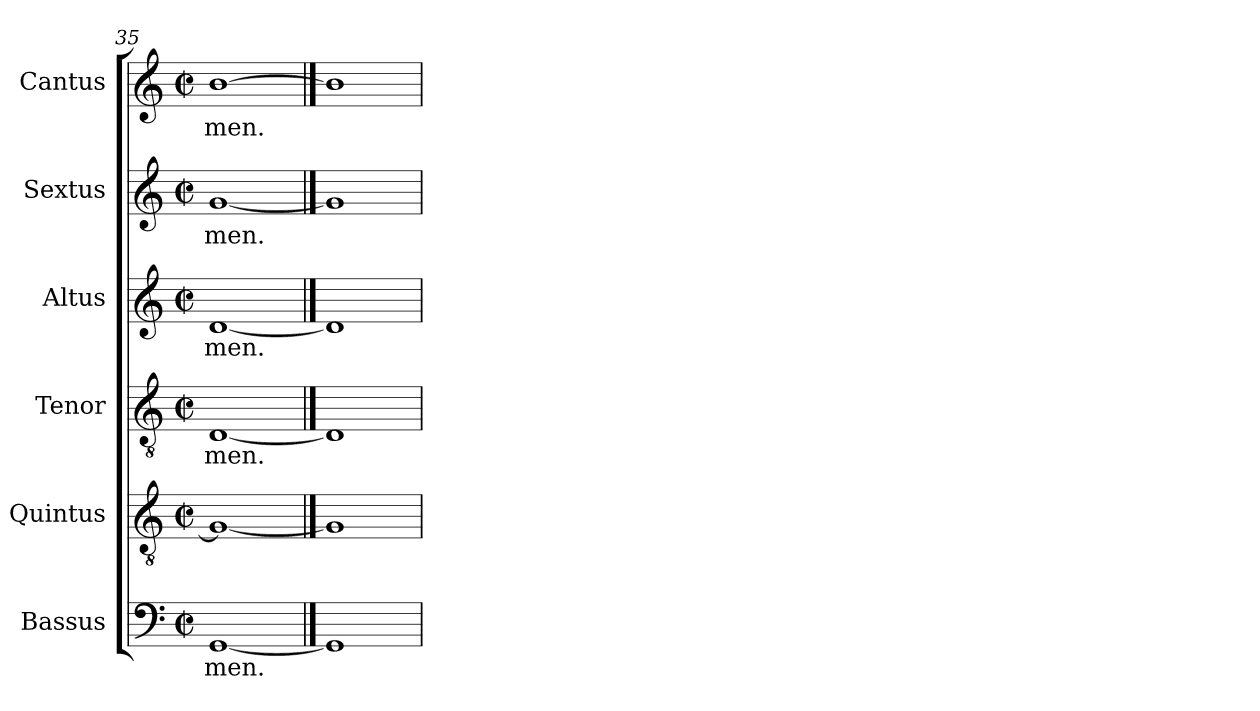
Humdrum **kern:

**kern	**text	**kern	**text	**kern	**text	**kern	**text	**kern	**text	**kern	**text
*part6	*part6	*part5	*part5	*part4	*part4	*part3	*part3	*part2	*part2	*part1	*part1
*staff6	*staff6	*staff5	*staff5	*staff4	*staff4	*staff3	*staff3	*staff2	*staff2	*staff1	*staff1
*I"Bassus	*	*I"Quintus	*	*I"Tenor	*	*I"Altus	*	*I"Sextus	*	*I"Cantus	*
*clefF4	*	*clefGv2	*	*clefGv2	*	*clefG2	*	*clefG2	*	*clefG2	*
*k[]	*	*k[]	*	*k[]	*	*k[]	*	*k[]	*	*k[]	*
*C:	*	*C:	*	*C:	*	*C:	*	*C:	*	*C:	*
*M2/2	*	*M2/2	*	*M2/2	*	*M2/2	*	*M2/2	*	*M2/2	*
*met(c|)	*	*met(c|)	*	*met(c|)	*	*met(c|)	*	*met(c|)	*	*met(c|)	*
=35	=35	=35	=35	=35	=35	=35	=35	=35	=35	=35	=35
!	!LO:LY:b:cj	!	!LO:LY:b:cj	!	!LO:LY:b:cj	!	!LO:LY:b:cj	!	!LO:LY:b:cj	!	!LO:LY:b:cj
[1GG	men.	1G_	.	[1D	men.	[1d	men.	[1g	-men.	[1b	men.
==36	==36	==36	==36	==36	==36	==36	==36	==36	==36	==36	==36
1GG]	.	1G]	.	1D]	.	1d]	.	1g]	.	1b]	.
=	=	=	=	=	=	=	=	=	=	=	=
*-	*-	*-	*-	*-	*-	*-	*-	*-	*-	*-	*-
